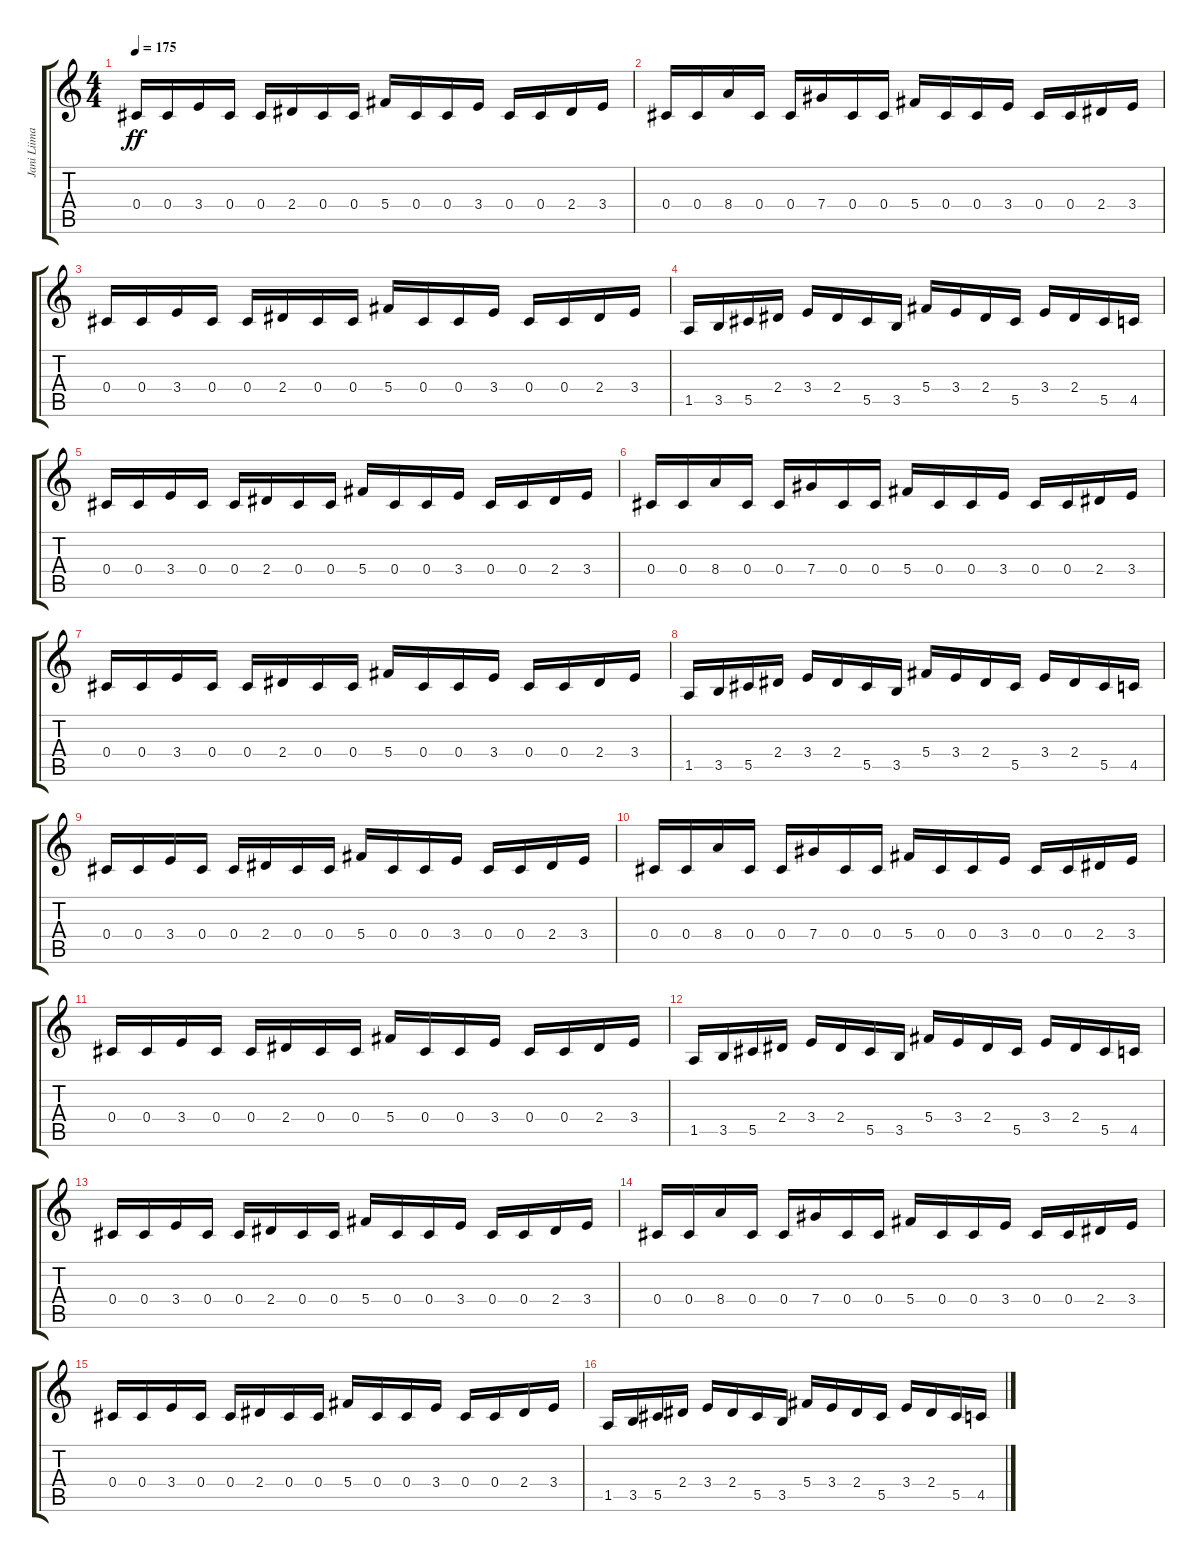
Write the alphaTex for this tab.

\track ("Jani Liimatainen" "Jani Liima") {instrument distortionguitar}
\staff {score tabs}
\tuning (Eb4 Bb3 Gb3 Db3 Ab2 Eb2) {hide}
\ts (4 4)
\tempo 175
\clef g2
\ks c
0.4.16{dy ff instrument distortionguitar} 0.4.16 3.4.16 0.4.16 0.4.16 2.4.16 0.4.16 0.4.16 5.4.16 0.4.16 0.4.16 3.4.16 0.4.16 0.4.16 2.4.16 3.4.16 |
0.4.16 0.4.16 8.4.16 0.4.16 0.4.16 7.4.16 0.4.16 0.4.16 5.4.16 0.4.16 0.4.16 3.4.16 0.4.16 0.4.16 2.4.16 3.4.16 |
0.4.16 0.4.16 3.4.16 0.4.16 0.4.16 2.4.16 0.4.16 0.4.16 5.4.16 0.4.16 0.4.16 3.4.16 0.4.16 0.4.16 2.4.16 3.4.16 |
1.5.16 3.5.16 5.5.16 2.4.16 3.4.16 2.4.16 5.5.16 3.5.16 5.4.16 3.4.16 2.4.16 5.5.16 3.4.16 2.4.16 5.5.16 4.5.16 |
0.4.16 0.4.16 3.4.16 0.4.16 0.4.16 2.4.16 0.4.16 0.4.16 5.4.16 0.4.16 0.4.16 3.4.16 0.4.16 0.4.16 2.4.16 3.4.16 |
0.4.16 0.4.16 8.4.16 0.4.16 0.4.16 7.4.16 0.4.16 0.4.16 5.4.16 0.4.16 0.4.16 3.4.16 0.4.16 0.4.16 2.4.16 3.4.16 |
0.4.16 0.4.16 3.4.16 0.4.16 0.4.16 2.4.16 0.4.16 0.4.16 5.4.16 0.4.16 0.4.16 3.4.16 0.4.16 0.4.16 2.4.16 3.4.16 |
1.5.16 3.5.16 5.5.16 2.4.16 3.4.16 2.4.16 5.5.16 3.5.16 5.4.16 3.4.16 2.4.16 5.5.16 3.4.16 2.4.16 5.5.16 4.5.16 |
0.4.16 0.4.16 3.4.16 0.4.16 0.4.16 2.4.16 0.4.16 0.4.16 5.4.16 0.4.16 0.4.16 3.4.16 0.4.16 0.4.16 2.4.16 3.4.16 |
0.4.16 0.4.16 8.4.16 0.4.16 0.4.16 7.4.16 0.4.16 0.4.16 5.4.16 0.4.16 0.4.16 3.4.16 0.4.16 0.4.16 2.4.16 3.4.16 |
0.4.16 0.4.16 3.4.16 0.4.16 0.4.16 2.4.16 0.4.16 0.4.16 5.4.16 0.4.16 0.4.16 3.4.16 0.4.16 0.4.16 2.4.16 3.4.16 |
1.5.16 3.5.16 5.5.16 2.4.16 3.4.16 2.4.16 5.5.16 3.5.16 5.4.16 3.4.16 2.4.16 5.5.16 3.4.16 2.4.16 5.5.16 4.5.16 |
0.4.16 0.4.16 3.4.16 0.4.16 0.4.16 2.4.16 0.4.16 0.4.16 5.4.16 0.4.16 0.4.16 3.4.16 0.4.16 0.4.16 2.4.16 3.4.16 |
0.4.16 0.4.16 8.4.16 0.4.16 0.4.16 7.4.16 0.4.16 0.4.16 5.4.16 0.4.16 0.4.16 3.4.16 0.4.16 0.4.16 2.4.16 3.4.16 |
0.4.16 0.4.16 3.4.16 0.4.16 0.4.16 2.4.16 0.4.16 0.4.16 5.4.16 0.4.16 0.4.16 3.4.16 0.4.16 0.4.16 2.4.16 3.4.16 |
1.5.16 3.5.16 5.5.16 2.4.16 3.4.16 2.4.16 5.5.16 3.5.16 5.4.16 3.4.16 2.4.16 5.5.16 3.4.16 2.4.16 5.5.16 4.5.16
